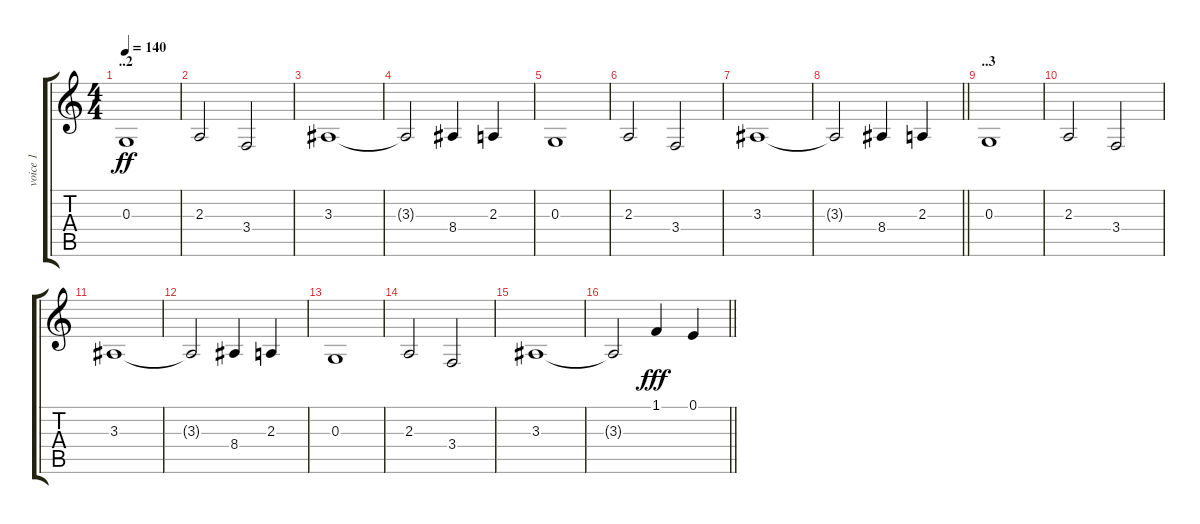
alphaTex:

\track ("voice 1 " "voice 1 ") {instrument altosax}
\staff {score tabs}
\tuning (E4 B3 G3 D3 A2 E2) {hide}
\ts (4 4)
\section ("" "..2")
\tempo 140
\clef g2
\ks c
0.3.1{dy ff} |
2.3.2 3.4.2 |
3.3.1 |
3.3{t}.2 8.4.4 2.3.4 |
0.3.1 |
2.3.2 3.4.2 |
3.3.1 |
\barLineRight lightlight
3.3{t}.2 8.4.4 2.3.4 |
\section ("" "..3")
0.3.1 |
2.3.2 3.4.2 |
3.3.1 |
3.3{t}.2 8.4.4 2.3.4 |
0.3.1 |
2.3.2 3.4.2 |
3.3.1 |
\barLineRight lightlight
3.3{t}.2 1.1.4{dy fff} 0.1.4
